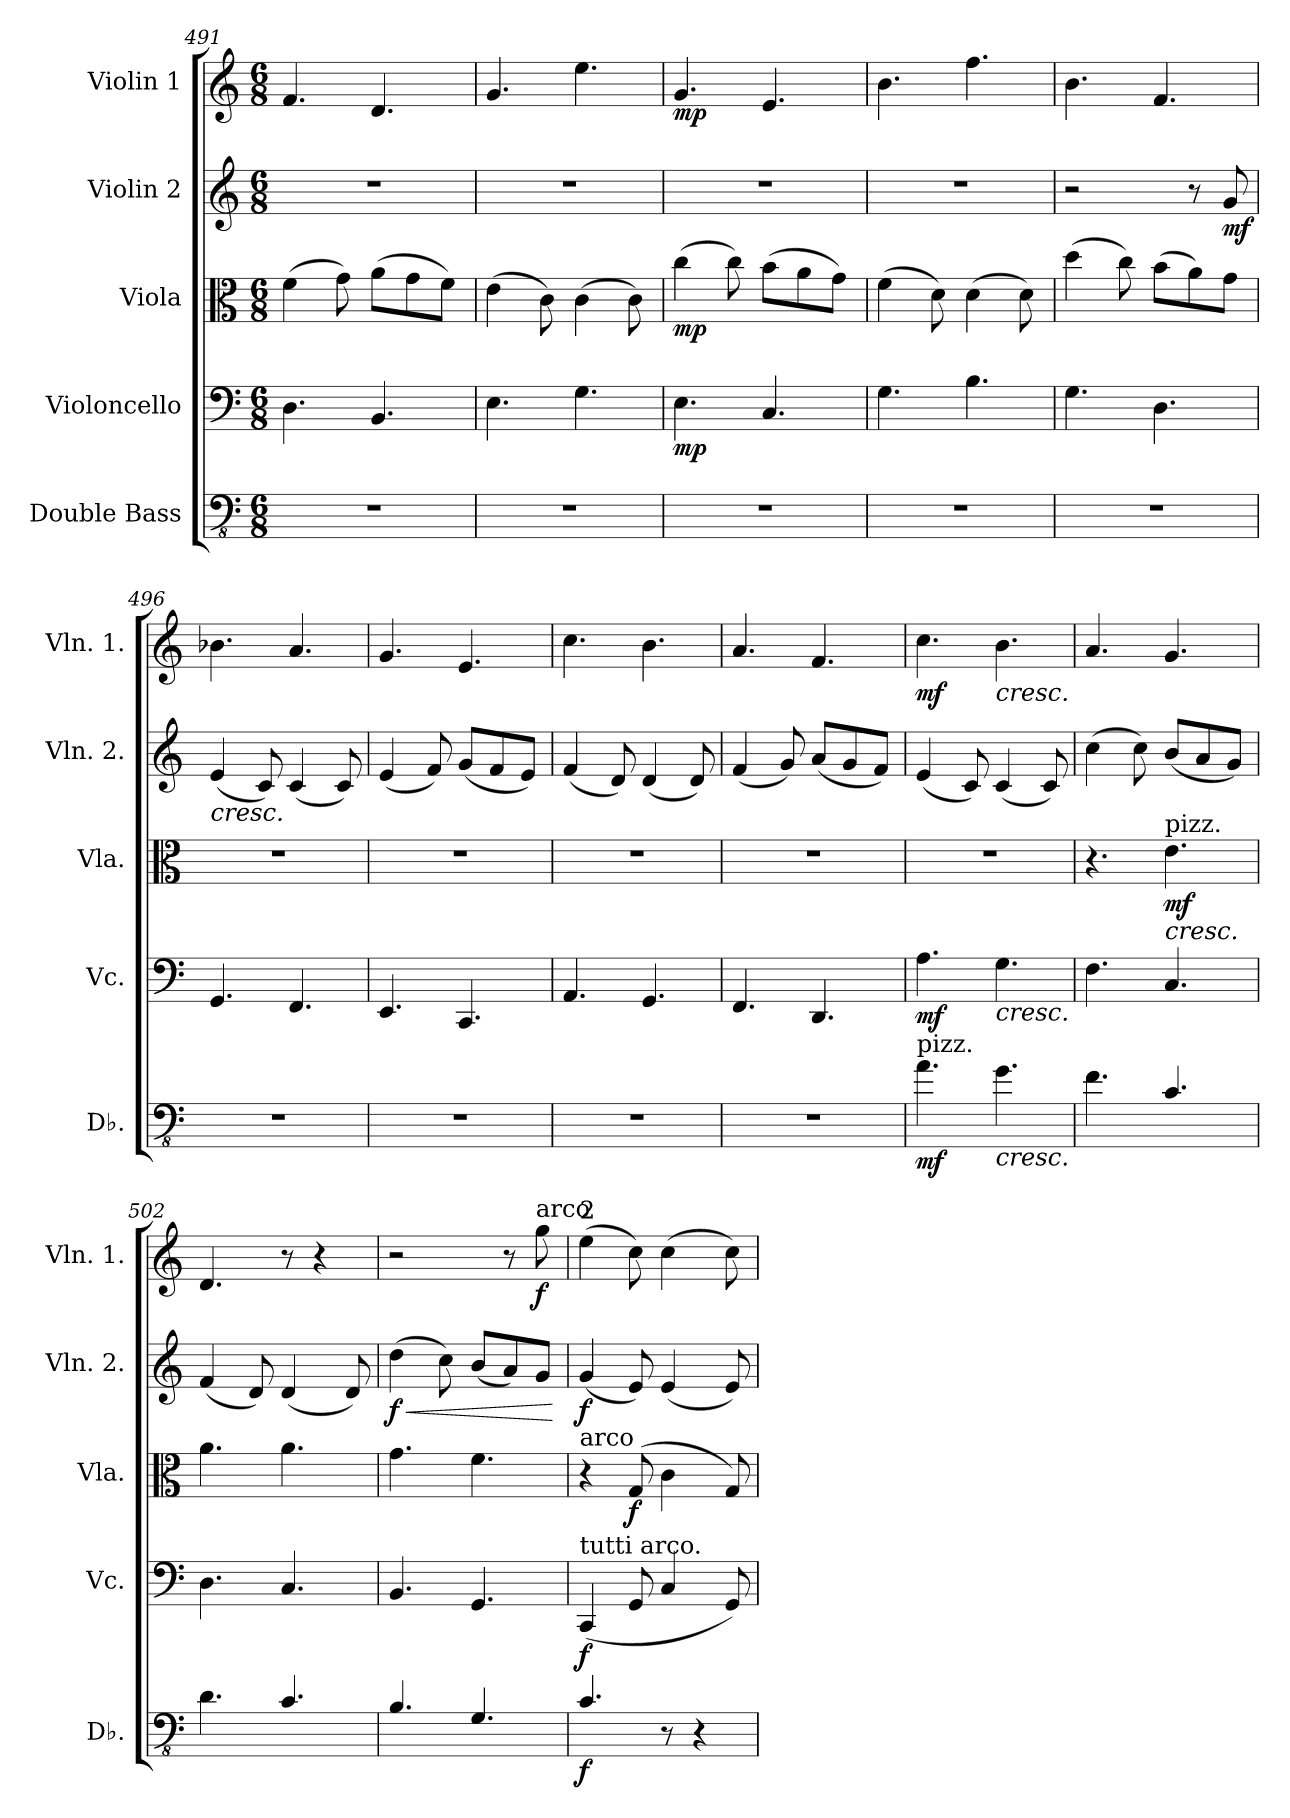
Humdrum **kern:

**kern	**dynam	**kern	**dynam	**kern	**dynam	**kern	**dynam	**kern	**dynam
*part5	*part5	*part4	*part4	*part3	*part3	*part2	*part2	*part1	*part1
*staff5	*staff5	*staff4	*staff4	*staff3	*staff3	*staff2	*staff2	*staff1	*staff1
*I"Double Bass	*	*I"Violoncello	*	*I"Viola	*	*I"Violin 2	*	*I"Violin 1	*
*I'Db.	*	*I'Vc.	*	*I'Vla.	*	*I'Vln. 2.	*	*I'Vln. 1.	*
*clefFv4	*	*clefF4	*	*clefC3	*	*clefG2	*	*clefG2	*
*ITrd7c12	*	*	*	*	*	*	*	*	*
*k[]	*	*k[]	*	*k[]	*	*k[]	*	*k[]	*
*M6/8	*	*M6/8	*	*M6/8	*	*M6/8	*	*M6/8	*
=491	=491	=491	=491	=491	=491	=491	=491	=491	=491
2.r	.	4.D\	.	(4f\	.	2.r	.	4.f/	.
.	.	.	.	8g\)	.	.	.	.	.
.	.	4.BB/	.	(8a\L	.	.	.	4.d/	.
.	.	.	.	8g\	.	.	.	.	.
.	.	.	.	8f\J)	.	.	.	.	.
!!LO:LB:g=z
=492	=492	=492	=492	=492	=492	=492	=492	=492	=492
2.r	.	4.E\	.	(4e\	.	2.r	.	4.g/	.
.	.	.	.	8c\)	.	.	.	.	.
.	.	4.G\	.	(4c\	.	.	.	4.ee\	.
.	.	.	.	8c\)	.	.	.	.	.
=493	=493	=493	=493	=493	=493	=493	=493	=493	=493
!	!	!	!LO:DY:b	!	!LO:DY:b	!	!	!	!LO:DY:b
2.r	.	4.E\	mp	(4cc\	mp	2.r	.	4.g/	mp
.	.	.	.	8cc\)	.	.	.	.	.
.	.	4.C/	.	(8b\L	.	.	.	4.e/	.
.	.	.	.	8a\	.	.	.	.	.
.	.	.	.	8g\J)	.	.	.	.	.
=494	=494	=494	=494	=494	=494	=494	=494	=494	=494
2.r	.	4.G\	.	(4f\	.	2.r	.	4.b\	.
.	.	.	.	8d\)	.	.	.	.	.
.	.	4.B\	.	(4d\	.	.	.	4.ff\	.
.	.	.	.	8d\)	.	.	.	.	.
=495	=495	=495	=495	=495	=495	=495	=495	=495	=495
2.r	.	4.G\	.	(4dd\	.	2r	.	4.b\	.
.	.	.	.	8cc\)	.	.	.	.	.
.	.	4.D\	.	(8b\L	.	.	.	4.f/	.
.	.	.	.	8a\)	.	8r	.	.	.
!	!	!	!	!	!	!	!LO:DY:b	!	!
.	.	.	.	8g\J	.	8g/	mf	.	.
=496	=496	=496	=496	=496	=496	=496	=496	=496	=496
!	!	!	!	!	!	!LO:TX:b:i:t=cresc.	!	!	!
2.r	.	4.GG/	.	2.r	.	(4e/	.	4.b-X\	.
.	.	.	.	.	.	8c/)	.	.	.
.	.	4.FF/	.	.	.	(4c/	.	4.a/	.
.	.	.	.	.	.	8c/)	.	.	.
=497	=497	=497	=497	=497	=497	=497	=497	=497	=497
2.r	.	4.EE/	.	2.r	.	(4e/	.	4.g/	.
.	.	.	.	.	.	8f/)	.	.	.
.	.	4.CC/	.	.	.	(8g/L	.	4.e/	.
.	.	.	.	.	.	8f/	.	.	.
.	.	.	.	.	.	8e/J)	.	.	.
=498	=498	=498	=498	=498	=498	=498	=498	=498	=498
2.r	.	4.AA/	.	2.r	.	(4f/	.	4.cc\	.
.	.	.	.	.	.	8d/)	.	.	.
.	.	4.GG/	.	.	.	(4d/	.	4.b\	.
.	.	.	.	.	.	8d/)	.	.	.
=499	=499	=499	=499	=499	=499	=499	=499	=499	=499
2.r	.	4.FF/	.	2.r	.	(4f/	.	4.a/	.
.	.	.	.	.	.	8g/)	.	.	.
.	.	4.DD/	.	.	.	(8a/L	.	4.f/	.
.	.	.	.	.	.	8g/	.	.	.
.	.	.	.	.	.	8f/J)	.	.	.
!!LO:PB:g=z
=500	=500	=500	=500	=500	=500	=500	=500	=500	=500
!LO:TX:a:t=pizz.	!	!	!	!	!	!	!	!	!
!	!LO:DY:b	!	!LO:DY:b	!	!	!	!	!	!LO:DY:b
4.AA\	mf	4.A\	mf	2.r	.	(4e/	.	4.cc\	mf
.	.	.	.	.	.	8c/)	.	.	.
!	!	!	!	!	!	!	!	!LO:TX:b:i:t=cresc.	!
!	!	!LO:TX:b:i:t=cresc.	!	!	!	!	!	!	!
!LO:TX:b:i:t=cresc.	!	!	!	!	!	!	!	!	!
4.GG\	.	4.G\	.	.	.	(4c/	.	4.b\	.
.	.	.	.	.	.	8c/)	.	.	.
=501	=501	=501	=501	=501	=501	=501	=501	=501	=501
4.FF\	.	4.F\	.	4.r	.	(4cc\	.	4.a/	.
.	.	.	.	.	.	8cc\)	.	.	.
!	!	!	!	!LO:TX:b:i:t=cresc.	!	!	!	!	!
!	!	!	!	!LO:TX:a:t=pizz.	!	!	!	!	!
!	!	!	!	!	!LO:DY:b	!	!	!	!
4.CC/	.	4.C/	.	4.e\	mf	(8b/L	.	4.g/	.
.	.	.	.	.	.	8a/	.	.	.
.	.	.	.	.	.	8g/J)	.	.	.
=502	=502	=502	=502	=502	=502	=502	=502	=502	=502
4.DD\	.	4.D\	.	4.a\	.	(4f/	.	4.d/	.
.	.	.	.	.	.	8d/)	.	.	.
4.CC/	.	4.C/	.	4.a\	.	(4d/	.	8r	.
.	.	.	.	.	.	.	.	4r	.
.	.	.	.	.	.	8d/)	.	.	.
=503	=503	=503	=503	=503	=503	=503	=503	=503	=503
!	!	!	!	!	!	!	!LO:HP:b	!	!
!	!	!	!	!	!	!	!LO:DY:n=1:b	!	!
4.BBB/	.	4.BB/	.	4.g\	.	(4dd\	< f	2r	.
.	.	.	.	.	.	8cc\)	.	.	.
4.GGG/	.	4.GG/	.	4.f\	.	(8b/L	.	.	.
.	.	.	.	.	.	8a/)	.	8r	.
!	!	!	!	!	!	!	!	!LO:TX:a:t=arco	!
!	!	!	!	!	!	!	!	!	!LO:DY:b
.	.	.	.	.	.	8g/J	.	8gg\	f
.	.	.	.	.	.	.	[	.	.
=504	=504	=504	=504	=504	=504	=504	=504	=504	=504
!	!	!	!	!	!	!	!	!LO:TX:a:t=2	!
!	!	!	!	!LO:TX:a:t=arco	!	!	!	!	!
!	!	!LO:TX:a:t=tutti arco.	!	!	!	!	!	!	!
!	!LO:DY:b	!	!LO:DY:b	!	!	!	!LO:DY:b	!	!
4.CC/	f	(4CC/	f	4r	.	(4g/	f	(4ee\	.
!	!	!	!	!	!LO:DY:b	!	!	!	!
.	.	8GG/	.	(8G/	f	8e/)	.	8cc\)	.
8r	.	4C/	.	4c\	.	(4e/	.	(4cc\	.
4r	.	.	.	.	.	.	.	.	.
.	.	8GG/)	.	8G/)	.	8e/)	.	8cc\)	.
=	=	=	=	=	=	=	=	=	=
*-	*-	*-	*-	*-	*-	*-	*-	*-	*-
